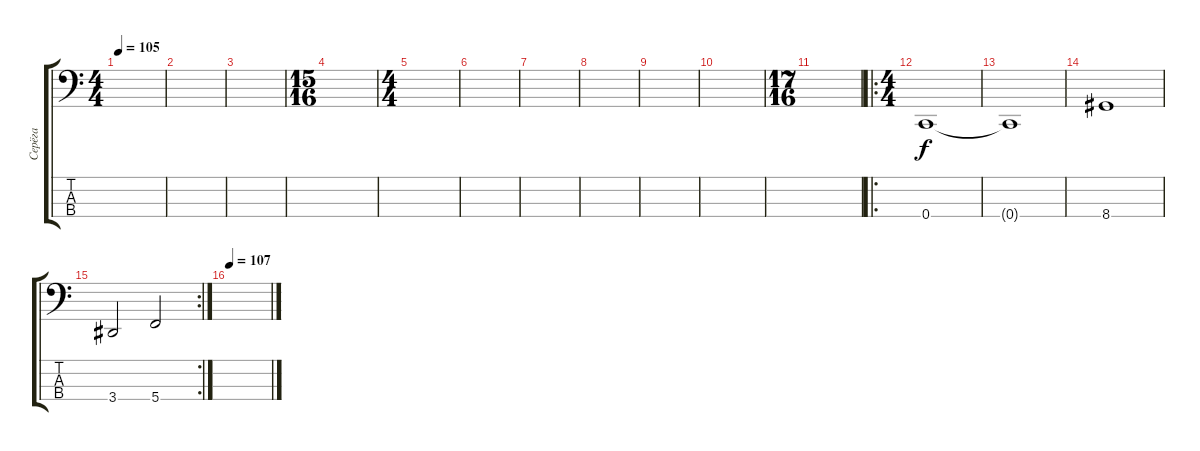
\track ("Серёга" "Серёга") {instrument electricbasspick}
\staff {score tabs}
\tuning (F2 C2 G1 C1) {hide}
\ts (4 4)
\tempo 105
\clef f4
\ks c
|
|
|
\ts (15 16)
|
\ts (4 4)
|
|
|
|
|
|
\ts (17 16)
|
\ro
\ts (4 4)
0.4.1 |
0.4{t}.1 |
8.4.1 |
\rc 2
3.4.2 5.4.2 |
\tempo 115
\tempo 107
